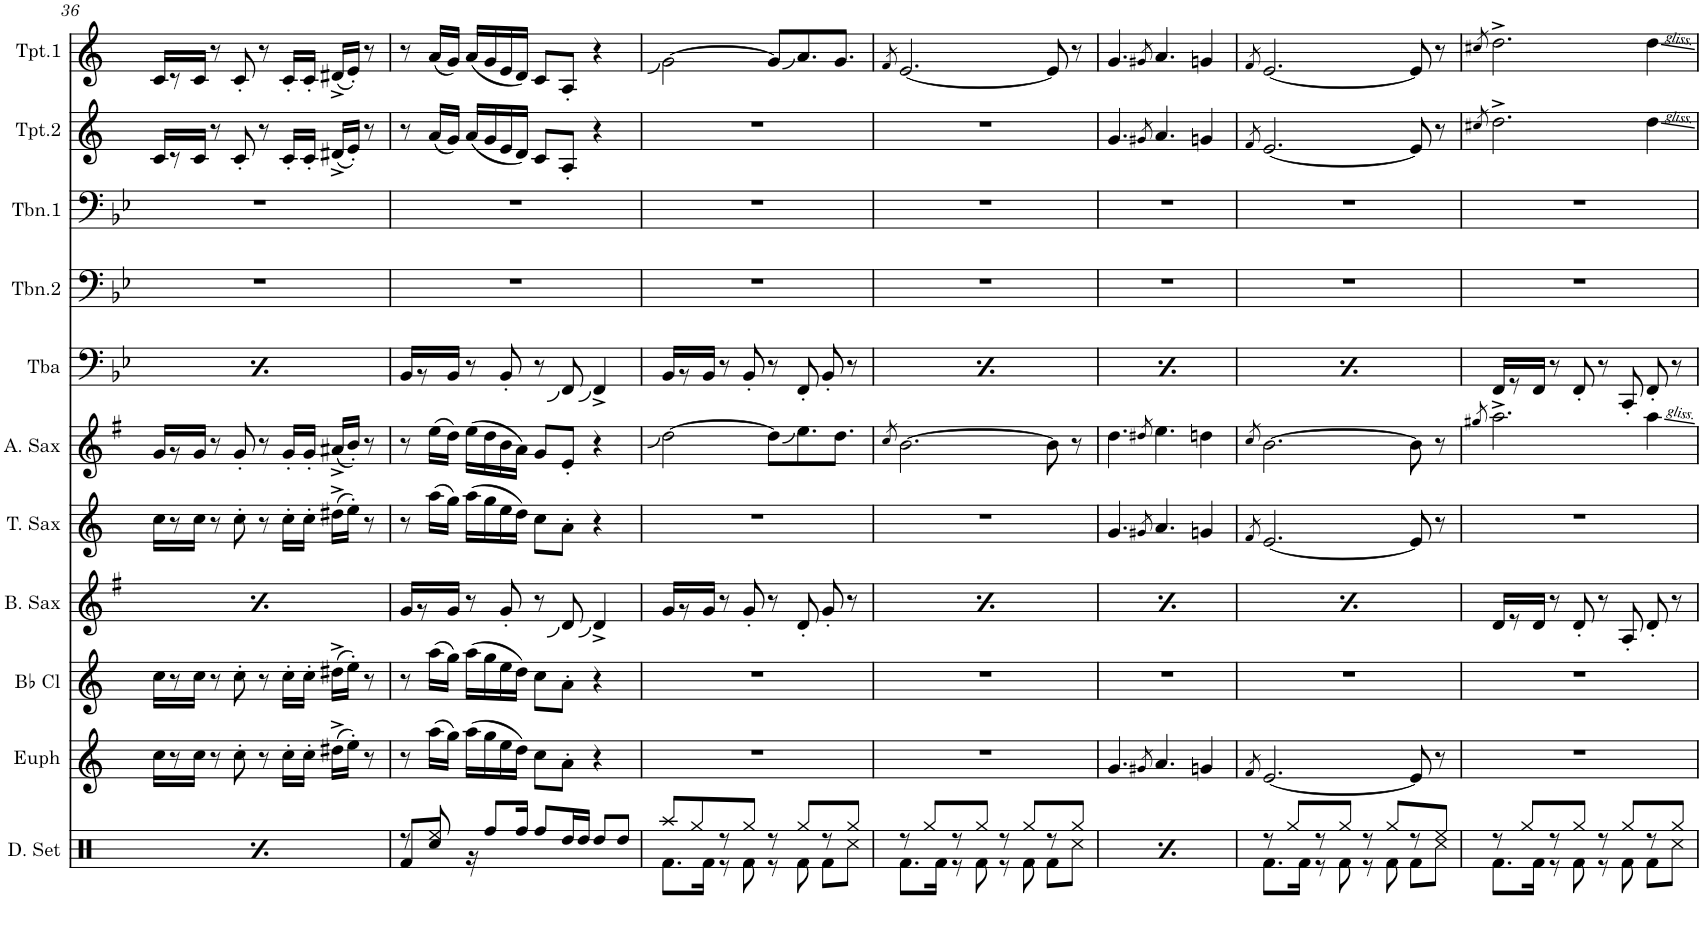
**kern	**kern	**kern	**kern	**dynam	**kern	**kern	**kern	**dynam	**kern	**kern	**kern	**kern
*part11	*part10	*part9	*part8	*part8	*part7	*part6	*part5	*part5	*part4	*part3	*part2	*part1
*staff11	*staff10	*staff9	*staff8	*staff8	*staff7	*staff6	*staff5	*staff5	*staff4	*staff3	*staff2	*staff1
*I"Drumset	*I"Euphonium	*I"Bb Clarinet	*I"Baritone Sax	*	*I"Tenor Sax	*I"Alto Sax	*I"Tuba	*	*I"Trombone 2	*I"Trombone 1	*I"Bb Trumpet 2	*I"Bb Trumpet 1
*I'D. Set	*I'Euph	*I'Bb Cl	*I'B. Sax	*	*I'T. Sax	*I'A. Sax	*I'Tba	*	*I'Tbn.2	*I'Tbn.1	*I'Tpt.2	*I'Tpt.1
!!LO:PB:g=z
*clefX	*clefG2	*clefG2	*clefG2	*	*clefG2	*clefG2	*clefF4	*	*clefF4	*clefF4	*clefG2	*clefG2
*	*Trd8c14	*Trd1c2	*Trd12c21	*	*Trd8c14	*Trd5c9	*	*	*	*	*Trd1c2	*Trd1c2
*k[]	*k[]	*k[]	*k[f#]	*	*k[]	*k[f#]	*k[b-e-]	*	*k[b-e-]	*k[b-e-]	*k[]	*k[]
*M4/4	*M4/4	*M4/4	*M4/4	*	*M4/4	*M4/4	*M4/4	*	*M4/4	*M4/4	*M4/4	*M4/4
=36	=36	=36	=36	=36	=36	=36	=36	=36	=36	=36	=36	=36
*^	*	*	*	*	*	*	*	*	*	*	*	*
!	!	!	!	!	!LO:DY:b	!	!	!	!LO:DY:b	!	!	!	!
8r	8.Rf\L	16cc\KL	16cc\KL	16g/KL	mf	16cc\KL	16g/KL	16BB-/KL	mf	1r	1r	16c/KL	16c/KL
.	.	8r	8r	8r	.	8r	8r	8r	.	.	.	8r	8r
8Rgg/L	.	.	.	.	.	.	.	.	.	.	.	.	.
.	16Rf\Jk	16cc\Jk	16cc\Jk	16g/Jk	.	16cc\Jk	16g/Jk	16BB-/Jk	.	.	.	16c/Jk	16c/Jk
8r	8r	8r	8r	8r	.	8r	8r	8r	.	.	.	8r	8r
8Rgg/J	8Rf\	8cc'\	8cc'\	8g'/	.	8cc'\	8g'/	8BB-'/	.	.	.	8c'/	8c'/
8r	8r	8r	8r	8r	.	8r	8r	8r	.	.	.	8r	8r
8Rgg/L	8Rf\	16cc'\LL	16cc'\LL	8d'/	.	16cc'\LL	16g'/LL	8FF'/	.	.	.	16c'/LL	16c'/LL
.	.	16cc'\JJ	16cc'\JJ	.	.	16cc'\JJ	16g'/JJ	.	.	.	.	16c'/JJ	16c'/JJ
8r	8Rf\L	(16dd#X^\LL	(16dd#X^\LL	8g'/	.	(16dd#X^\LL	(16a#X^/LL	8BB-'/	.	.	.	(16d#X^/LL	(16d#X^/LL
.	.	16ee'\JJ)	16ee'\JJ)	.	.	16ee'\JJ)	16b'/JJ)	.	.	.	.	16e'/JJ)	16e'/JJ)
8Rgg/J	8Rcc\J	8r	8r	8r	.	8r	8r	8r	.	.	.	8r	8r
=37	=37	=37	=37	=37	=37	=37	=37	=37	=37	=37	=37	=37	=37
8r	8Rf/L	8r	8r	16g/KL	.	8r	8r	16BB-/KL	.	1r	1r	8r	8r
.	.	.	.	8r	.	.	.	8r	.	.	.	.	.
8Ree/	8Rcc/J	(16aa\LL	(16aa\LL	.	.	(16aa\LL	(16ee\LL	.	.	.	.	(16a/LL	(16a/LL
.	.	16gg\JJ)	16gg\JJ)	16g/Jk	.	16gg\JJ)	16dd\JJ)	16BB-/Jk	.	.	.	16g/JJ)	16g/JJ)
2.ryy	16r	(16aa\LL	(16aa\LL	8r	.	(16aa\LL	(16ee\LL	8r	.	.	.	(16a/LL	(16a/LL
.	8Rff/L	16gg\	16gg\	.	.	16gg\	16dd\	.	.	.	.	16g/	16g/
.	.	16ee\	16ee\	8g'/	.	16ee\	16b\	8BB-'/	.	.	.	16e/	16e/
.	16Rff/Jk	16dd\JJ)	16dd\JJ)	.	.	16dd\JJ)	16a\JJ)	.	.	.	.	16d/JJ)	16d/JJ)
.	8Rff/L	8cc\L	8cc\L	8r	.	8cc\L	8g/L	8r	.	.	.	8c/L	8c/L
.	16Rdd/L	8a'\J	8a'\J	8d/	.	8a'\J	8e'/J	8FF/	.	.	.	8A'/J	8A'/J
.	16Rdd/JJ	.	.	.	.	.	.	.	.	.	.	.	.
.	8Rdd/L	4r	4r	4d^/	.	4r	4r	4FF^/	.	.	.	4r	4r
.	8Rdd/J	.	.	.	.	.	.	.	.	.	.	.	.
=38	=38	=38	=38	=38	=38	=38	=38	=38	=38	=38	=38	=38	=38
8Raa/L	8.Rf\L	1r	1r	16g/KL	.	1r	[2dd\	16BB-/KL	.	1r	1r	1r	[2g\
.	.	.	.	8r	.	.	.	8r	.	.	.	.	.
8Rgg/	.	.	.	.	.	.	.	.	.	.	.	.	.
.	16Rf\Jk	.	.	16g/Jk	.	.	.	16BB-/Jk	.	.	.	.	.
8r	8r	.	.	8r	.	.	.	8r	.	.	.	.	.
8Rgg/J	8Rf\	.	.	8g'/	.	.	.	8BB-'/	.	.	.	.	.
8r	8r	.	.	8r	.	.	8dd\L]	8r	.	.	.	.	8g/L]
8Rgg/L	8Rf\	.	.	8d'/	.	.	8.ee\	8FF'/	.	.	.	.	8.a/
8r	8Rf\L	.	.	8g'/	.	.	.	8BB-'/	.	.	.	.	.
.	.	.	.	.	.	.	8.dd\J	.	.	.	.	.	8.g/J
8Rgg/J	8Rcc\J	.	.	8r	.	.	.	8r	.	.	.	.	.
=39	=39	=39	=39	=39	=39	=39	=39	=39	=39	=39	=39	=39	=39
.	.	.	.	.	.	.	8qcc/	.	.	.	.	.	8qf/
8r	8.Rf\L	1r	1r	16g/KL	.	1r	[2.b\	16BB-/KL	.	1r	1r	1r	[2.e/
.	.	.	.	8r	.	.	.	8r	.	.	.	.	.
8Rgg/L	.	.	.	.	.	.	.	.	.	.	.	.	.
.	16Rf\Jk	.	.	16g/Jk	.	.	.	16BB-/Jk	.	.	.	.	.
8r	8r	.	.	8r	.	.	.	8r	.	.	.	.	.
8Rgg/J	8Rf\	.	.	8g'/	.	.	.	8BB-'/	.	.	.	.	.
8r	8r	.	.	8r	.	.	.	8r	.	.	.	.	.
8Rgg/L	8Rf\	.	.	8d'/	.	.	.	8FF'/	.	.	.	.	.
8r	8Rf\L	.	.	8g'/	.	.	8b\]	8BB-'/	.	.	.	.	8e/]
8Rgg/J	8Rcc\J	.	.	8r	.	.	8r	8r	.	.	.	.	8r
=40	=40	=40	=40	=40	=40	=40	=40	=40	=40	=40	=40	=40	=40
8r	8.Rf\L	4.g/	1r	16g/KL	.	4.g/	4.dd\	16BB-/KL	.	1r	1r	4.g/	4.g/
.	.	.	.	8r	.	.	.	8r	.	.	.	.	.
8Rgg/L	.	.	.	.	.	.	.	.	.	.	.	.	.
.	16Rf\Jk	.	.	16g/Jk	.	.	.	16BB-/Jk	.	.	.	.	.
8r	8r	.	.	8r	.	.	.	8r	.	.	.	.	.
.	.	8qg#X/	.	.	.	8qg#X/	8qdd#X/	.	.	.	.	8qg#X/	8qg#X/
8Rgg/J	8Rf\	4.a/	.	8g'/	.	4.a/	4.ee\	8BB-'/	.	.	.	4.a/	4.a/
8r	8r	.	.	8r	.	.	.	8r	.	.	.	.	.
8Rgg/L	8Rf\	.	.	8d'/	.	.	.	8FF'/	.	.	.	.	.
8r	8Rf\L	4gn/	.	8g'/	.	4gn/	4ddn\	8BB-'/	.	.	.	4gn/	4gn/
8Rgg/J	8Rcc\J	.	.	8r	.	.	.	8r	.	.	.	.	.
=41	=41	=41	=41	=41	=41	=41	=41	=41	=41	=41	=41	=41	=41
.	.	8qf/	.	.	.	8qf/	8qcc/	.	.	.	.	8qf/	8qf/
8r	8.Rf\L	[2.e/	1r	16g/KL	.	[2.e/	[2.b\	16BB-/KL	.	1r	1r	[2.e/	[2.e/
.	.	.	.	8r	.	.	.	8r	.	.	.	.	.
8Rgg/L	.	.	.	.	.	.	.	.	.	.	.	.	.
.	16Rf\Jk	.	.	16g/Jk	.	.	.	16BB-/Jk	.	.	.	.	.
8r	8r	.	.	8r	.	.	.	8r	.	.	.	.	.
8Rgg/J	8Rf\	.	.	8g'/	.	.	.	8BB-'/	.	.	.	.	.
8r	8r	.	.	8r	.	.	.	8r	.	.	.	.	.
8Rgg/L	8Rf\	.	.	8d'/	.	.	.	8FF'/	.	.	.	.	.
8r	8Rf\L	8e/]	.	8g'/	.	8e/]	8b\]	8BB-'/	.	.	.	8e/]	8e/]
8Ree/J	8Rcc\J	8r	.	8r	.	8r	8r	8r	.	.	.	8r	8r
=42	=42	=42	=42	=42	=42	=42	=42	=42	=42	=42	=42	=42	=42
.	.	.	.	.	.	.	8qgg#X/	.	.	.	.	8qcc#X/	8qcc#X/
8r	8.Rf\L	1r	1r	16d/KL	.	1r	2.aa^\	16FF/KL	.	1r	1r	2.dd^\	2.dd^\
.	.	.	.	8r	.	.	.	8r	.	.	.	.	.
8Rgg/L	.	.	.	.	.	.	.	.	.	.	.	.	.
.	16Rf\Jk	.	.	16d/Jk	.	.	.	16FF/Jk	.	.	.	.	.
8r	8r	.	.	8r	.	.	.	8r	.	.	.	.	.
8Rgg/J	8Rf\	.	.	8d'/	.	.	.	8FF'/	.	.	.	.	.
8r	8r	.	.	8r	.	.	.	8r	.	.	.	.	.
8Rgg/L	8Rf\	.	.	8A'/	.	.	.	8CC'/	.	.	.	.	.
8r	8Rf\L	.	.	8d'/	.	.	4aa\	8FF'/	.	.	.	4dd\	4dd\
8Rgg/J	8Rcc\J	.	.	8r	.	.	.	8r	.	.	.	.	.
*v	*v	*	*	*	*	*	*	*	*	*	*	*	*
=	=	=	=	=	=	=	=	=	=	=	=	=
*-	*-	*-	*-	*-	*-	*-	*-	*-	*-	*-	*-	*-
